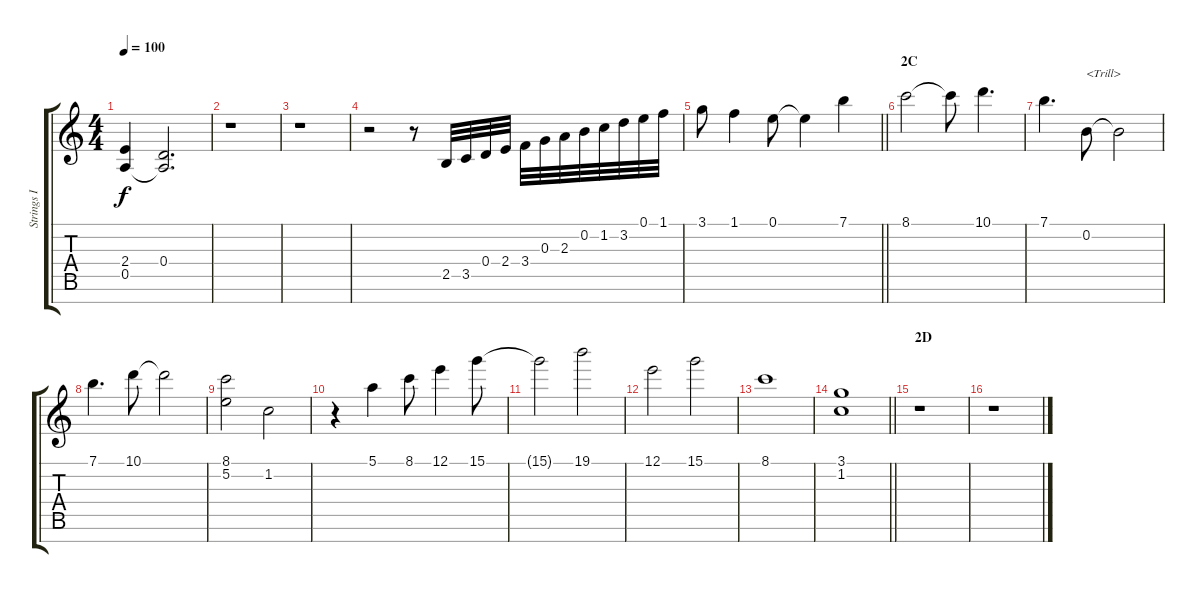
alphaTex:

\track ("Strings I" "Strings I") {instrument stringensemble1}
\staff {score tabs}
\tuning (E5 B4 G4 D4 A3 E3 B2) {hide}
\ts (4 4)
\tempo 100
\clef g2
\ks c
(2.4{t} 0.5).4{dy f} (0.4 0.5{t}).2{d} |
r.1 |
r.1 |
r.2 r.8 2.5.32 3.5.32 0.4.32 2.4.32 3.4.32 0.3.32 2.3.32 0.2.32 1.2.32 3.2.32 0.1.32 1.1.32 |
\barLineRight lightlight
3.1.8 1.1.4 0.1.8 0.1{t}.4 7.1.4 |
\section ("" "2C")
8.1.2 8.1{t}.8 10.1.4{d} |
7.1.4{d} 0.2.8{txt "<Trill>"} 0.2{t}.2 |
7.1.4{d} 10.1.8 10.1{t}.2 |
(8.1 5.2).2 1.2.2 |
r.4 5.1.4 8.1.8 12.1.4 15.1.8 |
15.1{t}.2 19.1.2 |
12.1.2 15.1.2 |
8.1.1 |
\barLineRight lightlight
(3.1 1.2).1 |
\section ("" "2D")
r.1 |
r.1
